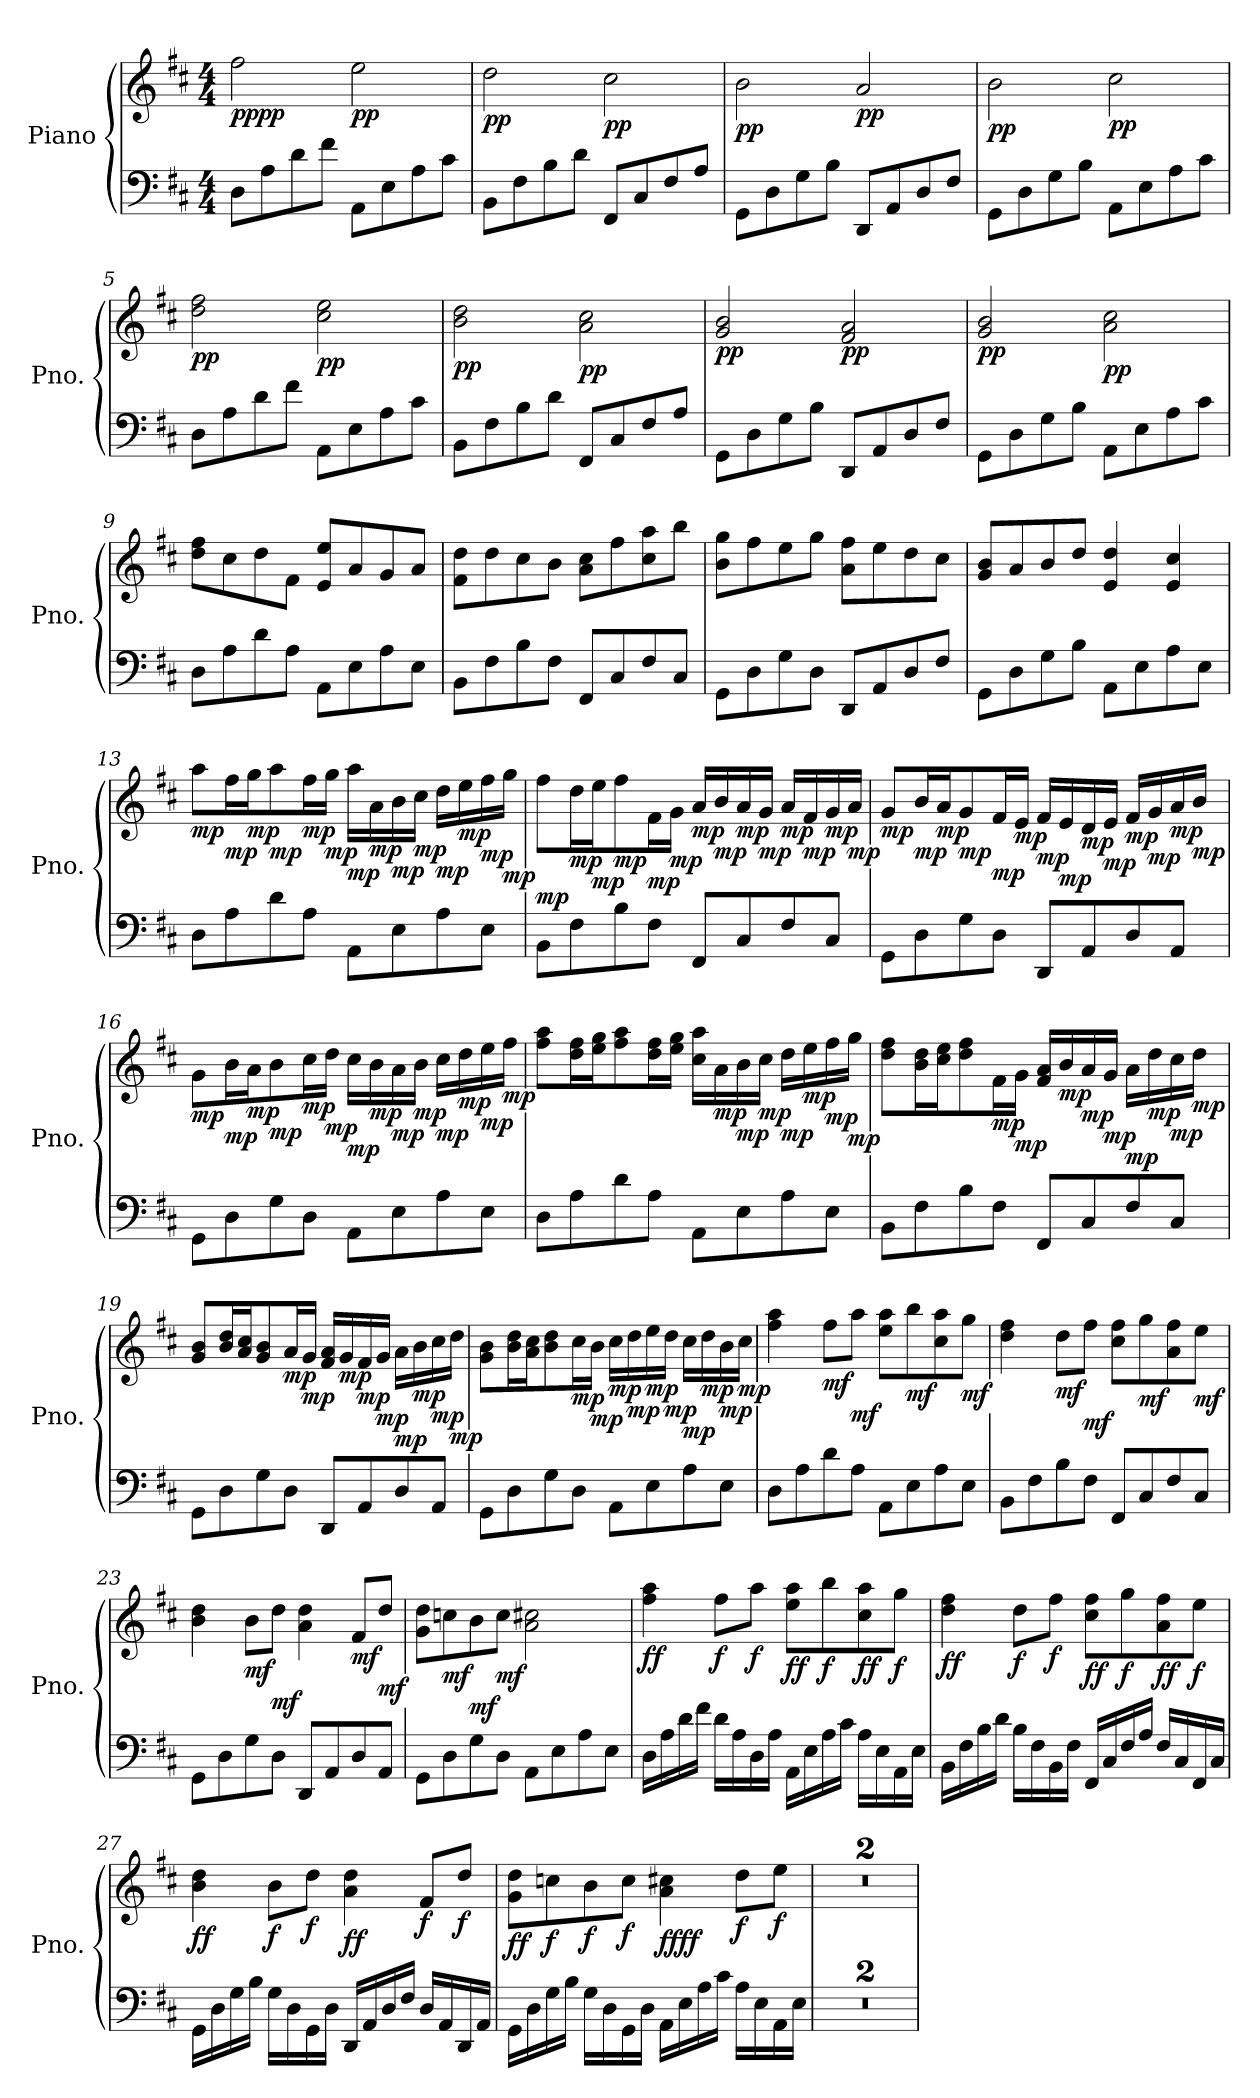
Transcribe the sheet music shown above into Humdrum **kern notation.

**kern	**kern	**dynam
*part1	*part1	*part1
*staff2	*staff1	*staff1/2
*I"Piano	*	*
*I'Pno.	*	*
*clefF4	*clefG2	*
*k[f#c#]	*k[f#c#]	*
*D:	*D:	*
*M4/4	*M4/4	*
=1	=1	=1
!	!	!LO:DY:b
!	!	!LO:DY:n=1:b
8D\L	2ff#\	pp pp
8A\	.	.
8d\	.	.
8f#\J	.	.
!	!	!LO:DY:n=2:b
8AA\L	2ee\	pp
8E\	.	.
8A\	.	.
8c#\J	.	.
=2	=2	=2
!	!	!LO:DY:b
8BB\L	2dd\	pp
8F#\	.	.
8B\	.	.
8d\J	.	.
!	!	!LO:DY:b
8FF#/L	2cc#\	pp
8C#/	.	.
8F#/	.	.
8A/J	.	.
=3	=3	=3
!	!	!LO:DY:b
8GG\L	2b\	pp
8D\	.	.
8G\	.	.
8B\J	.	.
!	!	!LO:DY:b
8DD/L	2a/	pp
8AA/	.	.
8D/	.	.
8F#/J	.	.
=4	=4	=4
!	!	!LO:DY:b
8GG\L	2b\	pp
8D\	.	.
8G\	.	.
8B\J	.	.
!	!	!LO:DY:b
8AA\L	2cc#\	pp
8E\	.	.
8A\	.	.
8c#\J	.	.
!!LO:LB:g=z
=5	=5	=5
!	!	!LO:DY:b
!	!	!LO:DY:n=1:b
8D\L	2dd\ 2ff#\	p p
8A\	.	.
8d\	.	.
8f#\J	.	.
!	!	!LO:DY:n=2:b
!	!	!LO:DY:n=3:b
8AA\L	2cc#\ 2ee\	p p
8E\	.	.
8A\	.	.
8c#\J	.	.
=6	=6	=6
!	!	!LO:DY:b
!	!	!LO:DY:n=1:b
8BB\L	2b\ 2dd\	p p
8F#\	.	.
8B\	.	.
8d\J	.	.
!	!	!LO:DY:n=2:b
!	!	!LO:DY:n=3:b
8FF#/L	2a\ 2cc#\	p p
8C#/	.	.
8F#/	.	.
8A/J	.	.
=7	=7	=7
!	!	!LO:DY:b
!	!	!LO:DY:n=1:b
8GG\L	2g/ 2b/	p p
8D\	.	.
8G\	.	.
8B\J	.	.
!	!	!LO:DY:n=2:b
!	!	!LO:DY:n=3:b
8DD/L	2f#/ 2a/	p p
8AA/	.	.
8D/	.	.
8F#/J	.	.
=8	=8	=8
!	!	!LO:DY:b
!	!	!LO:DY:n=1:b
8GG\L	2g/ 2b/	p p
8D\	.	.
8G\	.	.
8B\J	.	.
!	!	!LO:DY:n=2:b
!	!	!LO:DY:n=3:b
8AA\L	2a\ 2cc#\	p p
8E\	.	.
8A\	.	.
8c#\J	.	.
!!LO:LB:g=z
=9	=9	=9
8D\L	8dd\ 8ff#\L	.
8A\	8cc#\	.
8d\	8dd\	.
8A\J	8f#\J	.
8AA\L	8e/ 8ee/L	.
8E\	8a/	.
8A\	8g/	.
8E\J	8a/J	.
=10	=10	=10
8BB\L	8f#\ 8dd\L	.
8F#\	8dd\	.
8B\	8cc#\	.
8F#\J	8b\J	.
8FF#/L	8a\ 8cc#\L	.
8C#/	8ff#\	.
8F#/	8cc#\ 8aa\	.
8C#/J	8bb\J	.
=11	=11	=11
8GG\L	8b\ 8gg\L	.
8D\	8ff#\	.
8G\	8ee\	.
8D\J	8gg\J	.
8DD/L	8a\ 8ff#\L	.
8AA/	8ee\	.
8D/	8dd\	.
8F#/J	8cc#\J	.
=12	=12	=12
8GG\L	8g/ 8b/L	.
8D\	8a/	.
8G\	8b/	.
8B\J	8dd/J	.
8AA\L	4e/ 4dd/	.
8E\	.	.
8A\	4e/ 4cc#/	.
8E\J	.	.
!!LO:LB:g=z
=13	=13	=13
!	!	!LO:DY:b
8D\L	8aa\L	mp
!	!	!LO:DY:b
8A\	16ff#\L	mp
!	!	!LO:DY:b
.	16gg\J	mp
!	!	!LO:DY:b
8d\	8aa\	mp
!	!	!LO:DY:b
8A\J	16ff#\L	mp
!	!	!LO:DY:b
.	16gg\JJ	mp
!	!	!LO:DY:b
8AA\L	16aa\LL	mp
!	!	!LO:DY:b
.	16a\	mp
!	!	!LO:DY:b
8E\	16b\	mp
!	!	!LO:DY:b
.	16cc#\JJ	mp
!	!	!LO:DY:b
8A\	16dd\LL	mp
!	!	!LO:DY:b
.	16ee\	mp
!	!	!LO:DY:b
8E\J	16ff#\	mp
!	!	!LO:DY:b
.	16gg\JJ	mp
=14	=14	=14
!	!	!LO:DY:b
8BB\L	8ff#\L	mp
!	!	!LO:DY:b
8F#\	16dd\L	mp
!	!	!LO:DY:b
.	16ee\J	mp
!	!	!LO:DY:b
8B\	8ff#\	mp
!	!	!LO:DY:b
8F#\J	16f#\L	mp
!	!	!LO:DY:b
.	16g\JJ	mp
!	!	!LO:DY:b
8FF#/L	16a/LL	mp
!	!	!LO:DY:b
.	16b/	mp
!	!	!LO:DY:b
8C#/	16a/	mp
!	!	!LO:DY:b
.	16g/JJ	mp
!	!	!LO:DY:b
8F#/	16a/LL	mp
!	!	!LO:DY:b
.	16f#/	mp
!	!	!LO:DY:b
8C#/J	16g/	mp
!	!	!LO:DY:b
.	16a/JJ	mp
!!LO:LB:g=z
=15	=15	=15
!	!	!LO:DY:b
8GG\L	8g/L	mp
!	!	!LO:DY:b
8D\	16b/L	mp
!	!	!LO:DY:b
.	16a/J	mp
!	!	!LO:DY:b
8G\	8g/	mp
!	!	!LO:DY:b
8D\J	16f#/L	mp
!	!	!LO:DY:b
.	16e/JJ	mp
!	!	!LO:DY:b
8DD/L	16f#/LL	mp
!	!	!LO:DY:b
.	16e/	mp
!	!	!LO:DY:b
8AA/	16d/	mp
!	!	!LO:DY:b
.	16e/JJ	mp
!	!	!LO:DY:b
8D/	16f#/LL	mp
!	!	!LO:DY:b
.	16g/	mp
!	!	!LO:DY:b
8AA/J	16a/	mp
!	!	!LO:DY:b
.	16b/JJ	mp
=16	=16	=16
!	!	!LO:DY:b
8GG\L	8g\L	mp
!	!	!LO:DY:b
8D\	16b\L	mp
!	!	!LO:DY:b
.	16a\J	mp
!	!	!LO:DY:b
8G\	8b\	mp
!	!	!LO:DY:b
8D\J	16cc#\L	mp
!	!	!LO:DY:b
.	16dd\JJ	mp
!	!	!LO:DY:b
8AA\L	16cc#\LL	mp
!	!	!LO:DY:b
.	16b\	mp
!	!	!LO:DY:b
8E\	16a\	mp
!	!	!LO:DY:b
.	16b\JJ	mp
!	!	!LO:DY:b
8A\	16cc#\LL	mp
!	!	!LO:DY:b
.	16dd\	mp
!	!	!LO:DY:b
8E\J	16ee\	mp
!	!	!LO:DY:b
.	16ff#\JJ	mp
!!LO:PB:g=z
=17	=17	=17
!	!	!LO:DY:b
!	!	!LO:DY:n=1:b
8D\L	8ff#\ 8aa\L	mp mp
!	!	!LO:DY:n=2:b
!	!	!LO:DY:n=3:b
8A\	16dd\ 16ff#\L	mp mp
!	!	!LO:DY:n=4:b
!	!	!LO:DY:n=5:b
.	16ee\ 16gg\J	mp mp
!	!	!LO:DY:n=6:b
!	!	!LO:DY:n=7:b
8d\	8ff#\ 8aa\	mp mp
!	!	!LO:DY:n=8:b
!	!	!LO:DY:n=9:b
8A\J	16dd\ 16ff#\L	mp mp
!	!	!LO:DY:n=10:b
!	!	!LO:DY:n=11:b
.	16ee\ 16gg\JJ	mp mp
!	!	!LO:DY:n=12:b
!	!	!LO:DY:n=13:b
8AA\L	16cc#\ 16aa\LL	mp mp
!	!	!LO:DY:n=14:b
.	16a\	mp
!	!	!LO:DY:n=15:b
8E\	16b\	mp
!	!	!LO:DY:n=16:b
.	16cc#\JJ	mp
!	!	!LO:DY:n=17:b
8A\	16dd\LL	mp
!	!	!LO:DY:n=18:b
.	16ee\	mp
!	!	!LO:DY:n=19:b
8E\J	16ff#\	mp
!	!	!LO:DY:n=20:b
.	16gg\JJ	mp
=18	=18	=18
!	!	!LO:DY:b
!	!	!LO:DY:n=1:b
8BB\L	8dd\ 8ff#\L	mp mp
!	!	!LO:DY:n=2:b
!	!	!LO:DY:n=3:b
8F#\	16b\ 16dd\L	mp mp
!	!	!LO:DY:n=4:b
!	!	!LO:DY:n=5:b
.	16cc#\ 16ee\J	mp mp
!	!	!LO:DY:n=6:b
!	!	!LO:DY:n=7:b
8B\	8dd\ 8ff#\	mp mp
!	!	!LO:DY:n=8:b
8F#\J	16f#\L	mp
!	!	!LO:DY:n=9:b
.	16g\JJ	mp
!	!	!LO:DY:n=10:b
!	!	!LO:DY:n=11:b
8FF#/L	16f#/ 16a/LL	mp mp
!	!	!LO:DY:n=12:b
.	16b/	mp
!	!	!LO:DY:n=13:b
8C#/	16a/	mp
!	!	!LO:DY:n=14:b
.	16g/JJ	mp
!	!	!LO:DY:n=15:b
8F#/	16a\LL	mp
!	!	!LO:DY:n=16:b
.	16dd\	mp
!	!	!LO:DY:n=17:b
8C#/J	16cc#\	mp
!	!	!LO:DY:n=18:b
.	16dd\JJ	mp
!!LO:LB:g=z
=19	=19	=19
!	!	!LO:DY:b
!	!	!LO:DY:n=1:b
8GG\L	8g/ 8b/L	mp mp
!	!	!LO:DY:n=2:b
!	!	!LO:DY:n=3:b
8D\	16b/ 16dd/L	mp mp
!	!	!LO:DY:n=4:b
!	!	!LO:DY:n=5:b
.	16a/ 16cc#/J	mp mp
!	!	!LO:DY:n=6:b
!	!	!LO:DY:n=7:b
8G\	8g/ 8b/	mp mp
!	!	!LO:DY:n=8:b
8D\J	16a/L	mp
!	!	!LO:DY:n=9:b
.	16g/JJ	mp
!	!	!LO:DY:n=10:b
!	!	!LO:DY:n=11:b
8DD/L	16f#/ 16a/LL	mp mp
!	!	!LO:DY:n=12:b
.	16g/	mp
!	!	!LO:DY:n=13:b
8AA/	16f#/	mp
!	!	!LO:DY:n=14:b
.	16g/JJ	mp
!	!	!LO:DY:n=15:b
8D/	16a\LL	mp
!	!	!LO:DY:n=16:b
.	16b\	mp
!	!	!LO:DY:n=17:b
8AA/J	16cc#\	mp
!	!	!LO:DY:n=18:b
.	16dd\JJ	mp
=20	=20	=20
!	!	!LO:DY:b
!	!	!LO:DY:n=1:b
8GG\L	8g\ 8b\L	mp mp
!	!	!LO:DY:n=2:b
!	!	!LO:DY:n=3:b
8D\	16b\ 16dd\L	mp mp
!	!	!LO:DY:n=4:b
!	!	!LO:DY:n=5:b
.	16a\ 16cc#\J	mp mp
!	!	!LO:DY:n=6:b
!	!	!LO:DY:n=7:b
8G\	8b\ 8dd\	mp mp
!	!	!LO:DY:n=8:b
8D\J	16cc#\L	mp
!	!	!LO:DY:n=9:b
.	16b\JJ	mp
!	!	!LO:DY:n=10:b
8AA\L	16cc#\LL	mp
!	!	!LO:DY:n=11:b
.	16dd\	mp
!	!	!LO:DY:n=12:b
8E\	16ee\	mp
!	!	!LO:DY:n=13:b
.	16dd\JJ	mp
!	!	!LO:DY:n=14:b
8A\	16cc#\LL	mp
!	!	!LO:DY:n=15:b
.	16dd\	mp
!	!	!LO:DY:n=16:b
8E\J	16b\	mp
!	!	!LO:DY:n=17:b
.	16cc#\JJ	mp
=21	=21	=21
!	!	!LO:DY:b
!	!	!LO:DY:n=1:b
8D\L	4ff#\ 4aa\	mf mf
8A\	.	.
!	!	!LO:DY:n=2:b
8d\	8ff#\L	mf
!	!	!LO:DY:n=3:b
8A\J	8aa\J	mf
!	!	!LO:DY:n=4:b
!	!	!LO:DY:n=5:b
8AA\L	8ee\ 8aa\L	mf mf
!	!	!LO:DY:n=6:b
8E\	8bb\	mf
!	!	!LO:DY:n=7:b
!	!	!LO:DY:n=8:b
8A\	8cc#\ 8aa\	mf mf
!	!	!LO:DY:n=9:b
8E\J	8gg\J	mf
!!LO:LB:g=z
=22	=22	=22
!	!	!LO:DY:b
!	!	!LO:DY:n=1:b
8BB\L	4dd\ 4ff#\	mf mf
8F#\	.	.
!	!	!LO:DY:n=2:b
8B\	8dd\L	mf
!	!	!LO:DY:n=3:b
8F#\J	8ff#\J	mf
!	!	!LO:DY:n=4:b
!	!	!LO:DY:n=5:b
8FF#/L	8cc#\ 8ff#\L	mf mf
!	!	!LO:DY:n=6:b
8C#/	8gg\	mf
!	!	!LO:DY:n=7:b
!	!	!LO:DY:n=8:b
8F#/	8a\ 8ff#\	mf mf
!	!	!LO:DY:n=9:b
8C#/J	8ee\J	mf
=23	=23	=23
!	!	!LO:DY:b
!	!	!LO:DY:n=1:b
8GG\L	4b\ 4dd\	mf mf
8D\	.	.
!	!	!LO:DY:n=2:b
8G\	8b\L	mf
!	!	!LO:DY:n=3:b
8D\J	8dd\J	mf
!	!	!LO:DY:n=4:b
!	!	!LO:DY:n=5:b
8DD/L	4a\ 4dd\	mf mf
8AA/	.	.
!	!	!LO:DY:n=6:b
8D/	8f#/L	mf
!	!	!LO:DY:n=7:b
8AA/J	8dd/J	mf
=24	=24	=24
!	!	!LO:DY:b
!	!	!LO:DY:n=1:b
8GG\L	8g\ 8dd\L	mf mf
!	!	!LO:DY:n=2:b
8D\	8ccn\	mf
!	!	!LO:DY:n=3:b
8G\	8b\	mf
!	!	!LO:DY:n=4:b
8D\J	8cc\J	mf
!	!	!LO:DY:n=5:b
!	!	!LO:DY:n=6:b
8AA\L	2a\ 2cc#X\	mf mf
8E\	.	.
8A\	.	.
8E\J	.	.
!!LO:LB:g=z
=25	=25	=25
!	!	!LO:DY:b
!	!	!LO:DY:n=1:b
16D\LL	4ff#\ 4aa\	f f
16A\	.	.
16d\	.	.
16f#\JJ	.	.
!	!	!LO:DY:n=2:b
16d\LL	8ff#\L	f
16A\	.	.
!	!	!LO:DY:n=3:b
16D\	8aa\J	f
16A\JJ	.	.
!	!	!LO:DY:n=4:b
!	!	!LO:DY:n=5:b
16AA\LL	8ee\ 8aa\L	f f
16E\	.	.
!	!	!LO:DY:n=6:b
16A\	8bb\	f
16c#\JJ	.	.
!	!	!LO:DY:n=7:b
!	!	!LO:DY:n=8:b
16A\LL	8cc#\ 8aa\	f f
16E\	.	.
!	!	!LO:DY:n=9:b
16AA\	8gg\J	f
16E\JJ	.	.
=26	=26	=26
!	!	!LO:DY:b
!	!	!LO:DY:n=1:b
16BB\LL	4dd\ 4ff#\	f f
16F#\	.	.
16B\	.	.
16d\JJ	.	.
!	!	!LO:DY:n=2:b
16B\LL	8dd\L	f
16F#\	.	.
!	!	!LO:DY:n=3:b
16BB\	8ff#\J	f
16F#\JJ	.	.
!	!	!LO:DY:n=4:b
!	!	!LO:DY:n=5:b
16FF#/LL	8cc#\ 8ff#\L	f f
16C#/	.	.
!	!	!LO:DY:n=6:b
16F#/	8gg\	f
16A/JJ	.	.
!	!	!LO:DY:n=7:b
!	!	!LO:DY:n=8:b
16F#/LL	8a\ 8ff#\	f f
16C#/	.	.
!	!	!LO:DY:n=9:b
16FF#/	8ee\J	f
16C#/JJ	.	.
!!LO:LB:g=z
=27	=27	=27
!	!	!LO:DY:b
!	!	!LO:DY:n=1:b
16GG\LL	4b\ 4dd\	f f
16D\	.	.
16G\	.	.
16B\JJ	.	.
!	!	!LO:DY:n=2:b
16G\LL	8b\L	f
16D\	.	.
!	!	!LO:DY:n=3:b
16GG\	8dd\J	f
16D\JJ	.	.
!	!	!LO:DY:n=4:b
!	!	!LO:DY:n=5:b
16DD/LL	4a\ 4dd\	f f
16AA/	.	.
16D/	.	.
16F#/JJ	.	.
!	!	!LO:DY:n=6:b
16D/LL	8f#/L	f
16AA/	.	.
!	!	!LO:DY:n=7:b
16DD/	8dd/J	f
16AA/JJ	.	.
=28	=28	=28
!	!	!LO:DY:b
!	!	!LO:DY:n=1:b
16GG\LL	8g\ 8dd\L	f f
16D\	.	.
!	!	!LO:DY:n=2:b
16G\	8ccn\	f
16B\JJ	.	.
!	!	!LO:DY:n=3:b
16G\LL	8b\	f
16D\	.	.
!	!	!LO:DY:n=4:b
16GG\	8cc\J	f
16D\JJ	.	.
!	!	!LO:DY:n=5:b
!	!	!LO:DY:n=6:b
!	!	!LO:DY:n=7:b
!	!	!LO:DY:n=8:b
16AA\LL	4a\ 4cc#X\	f f f f
16E\	.	.
16A\	.	.
16c#\JJ	.	.
!	!	!LO:DY:n=9:b
16A\LL	8dd\L	f
16E\	.	.
!	!	!LO:DY:n=10:b
16AA\	8ee\J	f
16E\JJ	.	.
=29	=29	=29
1r	1r	.
=30	=30	=30
1r	1r	.
=	=	=
*-	*-	*-
